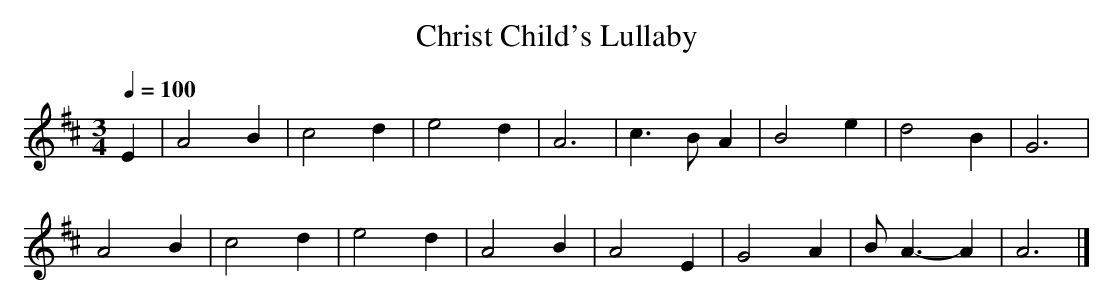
X:1
T:Christ Child's Lullaby
M:3/4
L:1/4
Q:100
K:AMix
E | A2 B | c2 d | e2 d | A3   | c>B A | B2 e | d2  B | G3 |
    A2 B | c2 d | e2 d | A2 B | A2  E | G2 A | B<A-A | A3 |]
